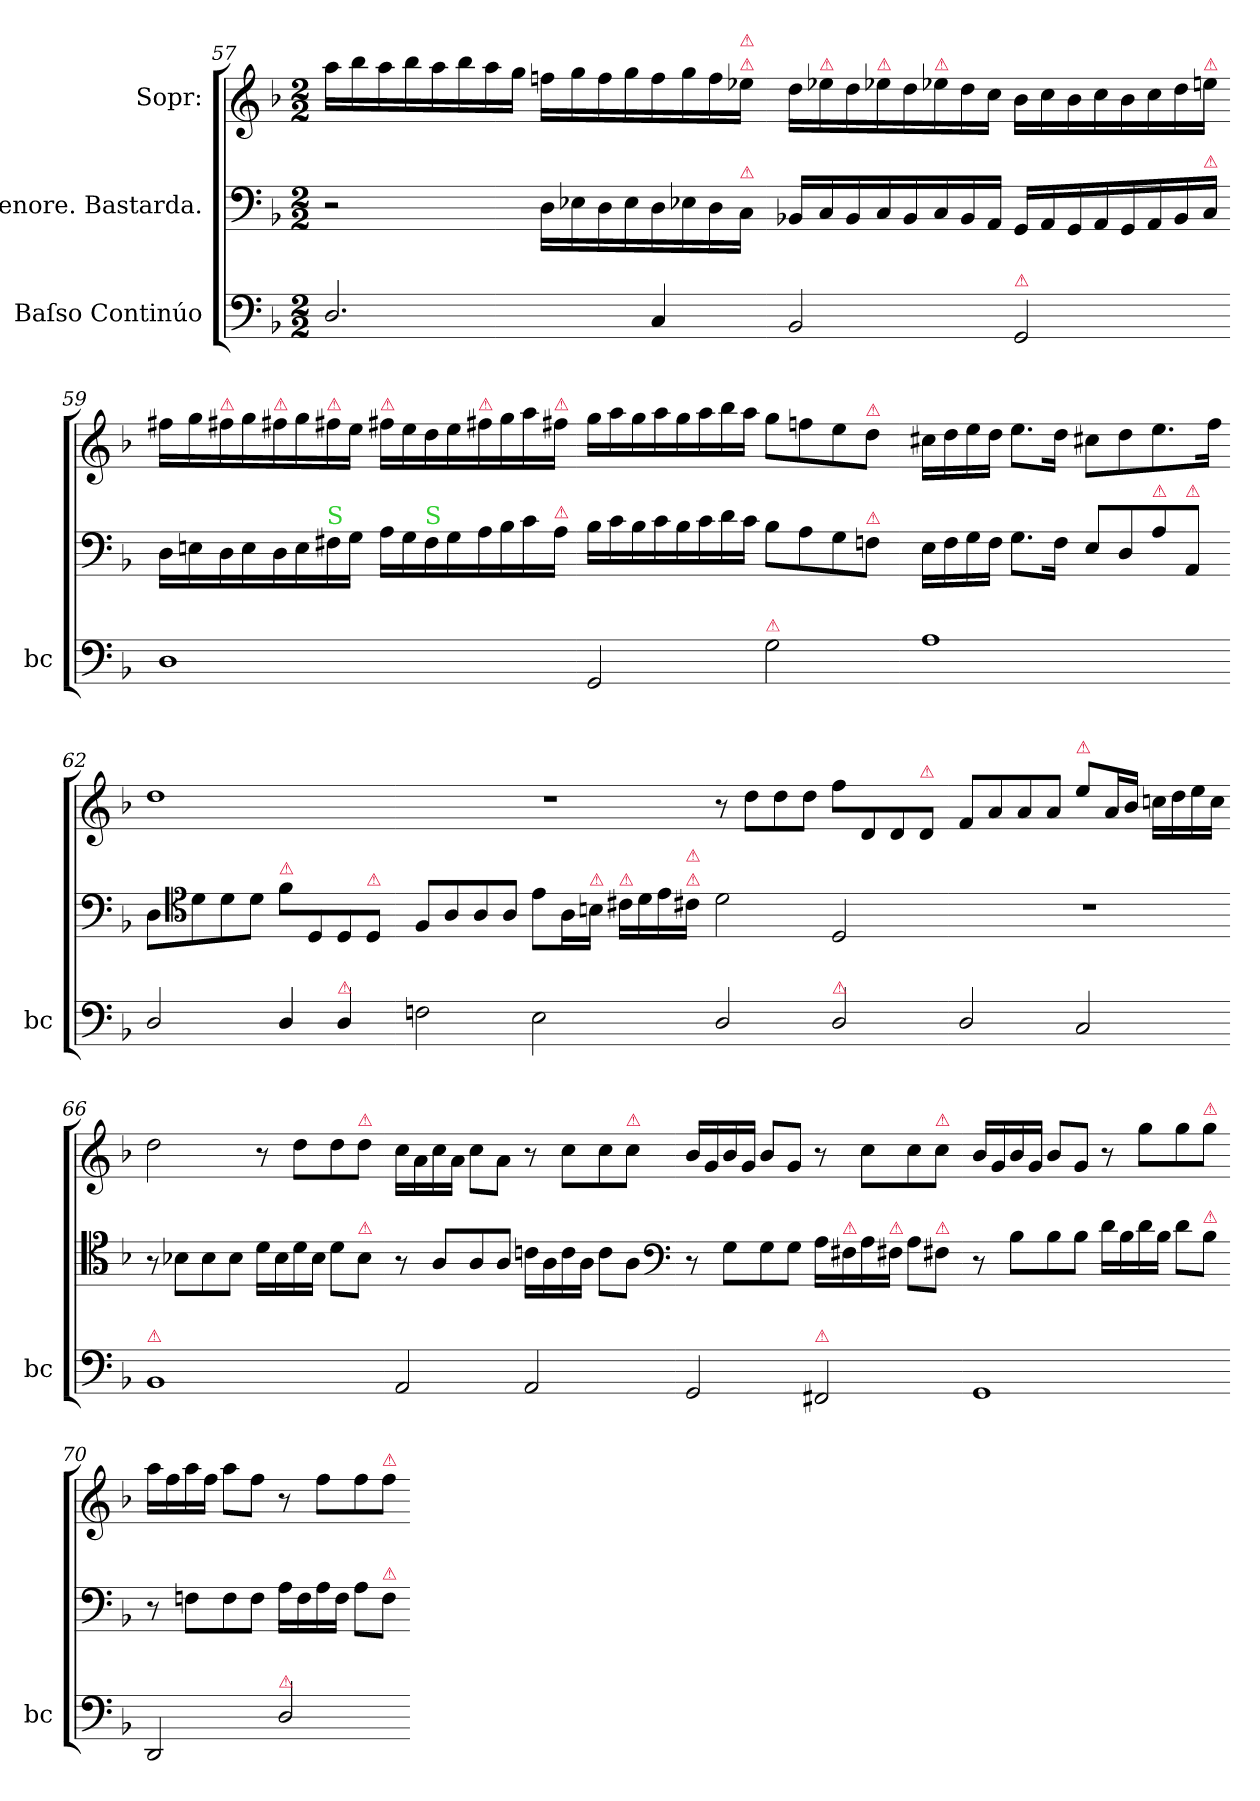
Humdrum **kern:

**kern	**kern	**kern
*part3	*part2	*part1
*staff3	*staff2	*staff1
*I"Baſso Continúo	*I"Tenore. Bastarda.	*I"Sopr:
*I'bc	*	*
*clefF4	*clefF4	*clefG2
*k[b-]	*k[b-]	*k[b-]
*d:	*d:	*d:
*M2/2	*M2/2	*M2/2
=57	=57	=57
2.D/	2r	16aa\LL
.	.	16bb-\
.	.	16aa\
.	.	16bb-\
.	.	16aa\
.	.	16bb-\
.	.	16aa\
.	.	16gg\JJ
.	16D\LL	16ffn\LL
.	16E-X\	16gg\
.	16D\	16ff\
.	16E-\	16gg\
4C/	16D\	16ff\
.	16E-X\	16gg\
.	16D\	16ff\
!	!	!LO:TX:a:color=crimson:t=⚠
!	!	!LO:TX:a:color=crimson:t=⚠
!	!LO:TX:a:color=crimson:t=⚠	!
.	16C\JJ	16ee-X\JJ
=58-	=58-	=58-
2BB-/	16BB-X/LL	16dd\LL
!	!	!LO:TX:a:color=crimson:t=⚠
.	16C/	16ee-X\
.	16BB-/	16dd\
!	!	!LO:TX:a:color=crimson:t=⚠
.	16C/	16ee-X\
.	16BB-/	16dd\
!	!	!LO:TX:a:color=crimson:t=⚠
.	16C/	16ee-X\
.	16BB-/	16dd\
.	16AA/JJ	16cc\JJ
!LO:TX:a:color=crimson:t=⚠	!	!
2GG/	16GG/LL	16b-\LL
.	16AA/	16cc\
.	16GG/	16b-\
.	16AA/	16cc\
.	16GG/	16b-\
.	16AA/	16cc\
.	16BB-/	16dd\
!	!	!LO:TX:a:color=crimson:t=⚠
!	!LO:TX:a:color=crimson:t=⚠	!
.	16C/JJ	16een\JJ
=59-	=59-	=59-
1D	16D\LL	16ff#X\LL
.	16En\	16gg\
!	!	!LO:TX:a:color=crimson:t=⚠
.	16D\	16ff#X\
.	16E\	16gg\
!	!	!LO:TX:a:color=crimson:t=⚠
.	16D\	16ff#X\
.	16E\	16gg\
!	!	!LO:TX:a:color=crimson:t=⚠
!	!LO:TX:a:color=limegreen:t=S	!
.	16F#	16ff#X\
.	16G\JJ	16ee\JJ
!	!	!LO:TX:a:color=crimson:t=⚠
.	16A\LL	16ff#X\LL
.	16G\	16ee\
!	!LO:TX:a:color=limegreen:t=S	!
.	16F#	16dd\
.	16G\	16ee\
!	!	!LO:TX:a:color=crimson:t=⚠
.	16A\	16ff#X\
.	16B-\	16gg\
.	16c\	16aa\
!	!	!LO:TX:a:color=crimson:t=⚠
!	!LO:TX:a:color=crimson:t=⚠	!
.	16A\JJ	16ff#X\JJ
=60-	=60-	=60-
2GG/	16B-\LL	16gg\LL
.	16c\	16aa\
.	16B-\	16gg\
.	16c\	16aa\
.	16B-\	16gg\
.	16c\	16aa\
.	16d\	16bb-\
.	16c\JJ	16aa\JJ
!LO:TX:a:color=crimson:t=⚠	!	!
2G\	8B-\L	8gg\L
.	8A\	8ffn\
.	8G\	8ee\
!	!	!LO:TX:a:color=crimson:t=⚠
!	!LO:TX:a:color=crimson:t=⚠	!
.	8Fn\J	8dd\J
=61-	=61-	=61-
1A	16E\LL	16cc#X\LL
.	16F\	16dd\
.	16G\	16ee\
.	16F\JJ	16dd\JJ
.	8.G\L	8.ee\L
.	16F\Jk	16dd\Jk
.	8E\L	8cc#X\L
.	8D	8dd\
!	!LO:TX:a:color=crimson:t=⚠	!
.	8A	8.ee\
!	!LO:TX:a:color=crimson:t=⚠	!
.	8AA/J	.
.	.	16ff\Jk
=62-	=62-	=62-
2D/	8DL	1dd
*	*clefC4	*
.	8d	.
.	8d\	.
.	8d\J	.
!	!LO:TX:a:color=crimson:t=⚠	!
4D/	8f\L	.
.	8D/	.
!LO:TX:a:color=crimson:t=⚠	!	!
4D/	8D/	.
!	!LO:TX:a:color=crimson:t=⚠	!
.	8D/J	.
=63-	=63-	=63-
2Fn\	8F/L	1r
.	8A/	.
.	8A/	.
.	8A/J	.
2E\	8e\L	.
.	16A\L	.
!	!LO:TX:a:color=crimson:t=⚠	!
.	16Bn\JJ	.
!	!LO:TX:a:color=crimson:t=⚠	!
.	16c#X\LL	.
.	16d\	.
.	16e\	.
!	!LO:TX:a:color=crimson:t=⚠	!
!	!LO:TX:a:color=crimson:t=⚠	!
.	16c#X\JJ	.
=64-	=64-	=64-
2D/	2d\	8r
.	.	8dd\L
.	.	8dd\
.	.	8dd\J
!LO:TX:a:color=crimson:t=⚠	!	!
2D/	2D/	8ff\L
.	.	8d/
.	.	8d/
!	!	!LO:TX:a:color=crimson:t=⚠
.	.	8d/J
=65-	=65-	=65-
2D/	1r	8f/L
.	.	8a/
.	.	8a/
.	.	8a/J
!	!	!LO:TX:a:color=crimson:t=⚠
2C/	.	8ee\L
.	.	16a/L
.	.	16b-/JJ
.	.	16ccn\LL
.	.	16dd\
.	.	16ee\
.	.	16cc\JJ
=66-	=66-	=66-
!LO:TX:a:color=crimson:t=⚠	!	!
1BB-	8r	2dd\
.	8B-X\L	.
.	8B-\	.
.	8B-\J	.
.	16d\LL	8r
.	16B-\	.
.	16d\	8dd\L
.	16B-\JJ	.
.	8d\L	8dd\
!	!	!LO:TX:a:color=crimson:t=⚠
!	!LO:TX:a:color=crimson:t=⚠	!
.	8B-\J	8dd\J
=67-	=67-	=67-
2AA/	8r	16cc\LL
.	.	16a\
.	8A/L	16cc\
.	.	16a\JJ
.	8A/	8cc\L
.	8A/J	8a\J
2AA/	16cn\LL	8r
.	16A\	.
.	16c\	8cc\L
.	16A\JJ	.
.	8c\L	8cc\
!	!	!LO:TX:a:color=crimson:t=⚠
.	8A\J	8cc\J
*	*clefF4	*
=68-	=68-	=68-
2GG/	8r	16b-/LL
.	.	16g/
.	8G\L	16b-/
.	.	16g/JJ
.	8G\	8b-/L
.	8G\J	8g/J
!LO:TX:a:color=crimson:t=⚠	!	!
2FF#X/	16A\LL	8r
!	!LO:TX:a:color=crimson:t=⚠	!
.	16F#X\	.
.	16A\	8cc\L
!	!LO:TX:a:color=crimson:t=⚠	!
.	16F#X\JJ	.
.	8A\L	8cc\
!	!	!LO:TX:a:color=crimson:t=⚠
!	!LO:TX:a:color=crimson:t=⚠	!
.	8F#X\J	8cc\J
=69-	=69-	=69-
1GG	8r	16b-/LL
.	.	16g/
.	8B-\L	16b-/
.	.	16g/JJ
.	8B-\	8b-/L
.	8B-\J	8g/J
.	16d\LL	8r
.	16B-\	.
.	16d\	8gg\L
.	16B-\JJ	.
.	8d\L	8gg\
!	!	!LO:TX:a:color=crimson:t=⚠
!	!LO:TX:a:color=crimson:t=⚠	!
.	8B-\J	8gg\J
=70-	=70-	=70-
2DD/	8r	16aa\LL
.	.	16ff\
.	8Fn\L	16aa\
.	.	16ff\JJ
.	8F\	8aa\L
.	8F\J	8ff\J
!LO:TX:a:color=crimson:t=⚠	!	!
2D/	16A\LL	8r
.	16F\	.
.	16A\	8ff\L
.	16F\JJ	.
.	8A\L	8ff\
!	!	!LO:TX:a:color=crimson:t=⚠
!	!LO:TX:a:color=crimson:t=⚠	!
.	8F\J	8ff\J
=-	=-	=-
*-	*-	*-
